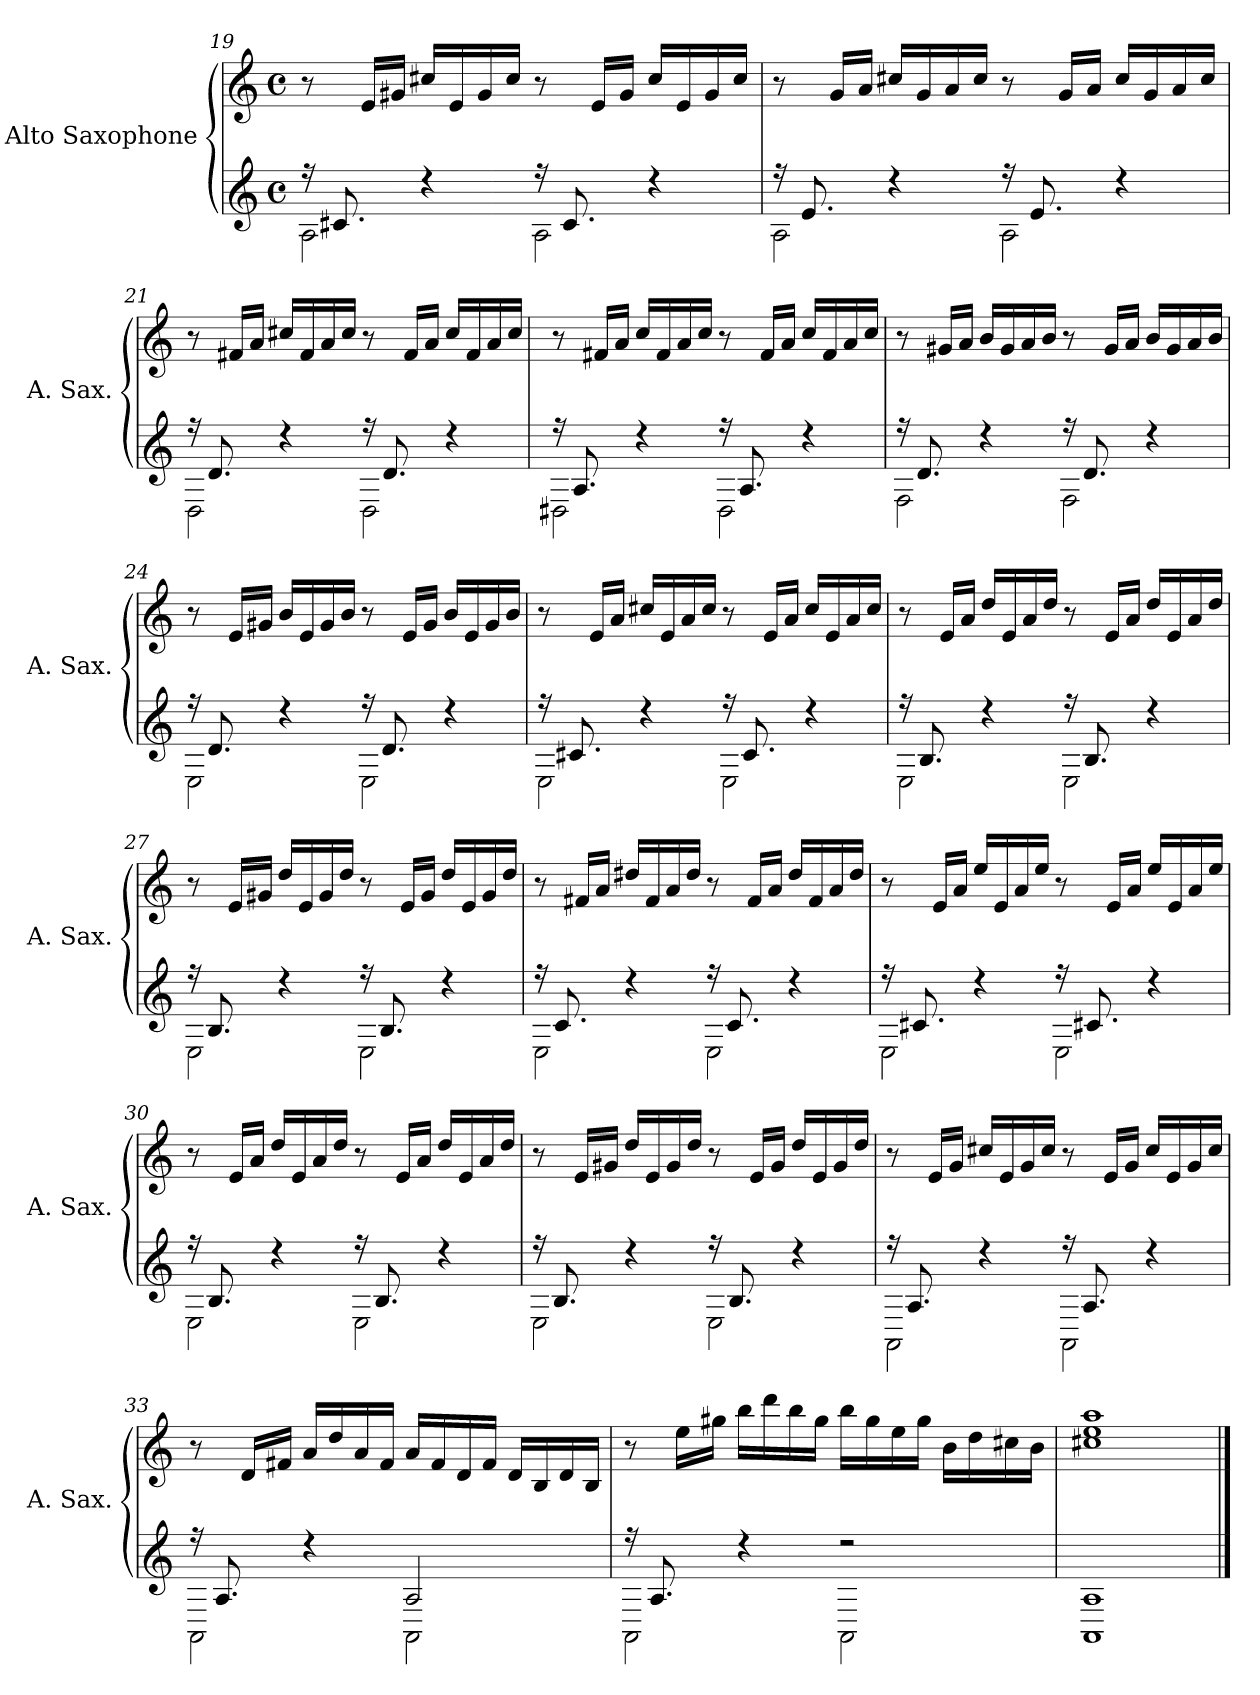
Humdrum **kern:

**kern	**kern
*part2	*part1
*staff2	*staff1
*I"Alto Saxophone	*I"Alto Saxophone
*I'A. Sax.	*I'A. Sax.
!!LO:LB:g=z
*clefG2	*clefG2
*ITrd5c9	*ITrd5c9
*k[b-e-a-]	*k[b-e-a-]
*E-:	*E-:
*M4/4	*M4/4
*met(c)	*met(c)
=19	=19
*^	*
16r	2C\	8r
8.En/	.	.
.	.	16G/LL
.	.	16Bn/JJ
4r	.	16en/LL
.	.	16G/
.	.	16B/
.	.	16e/JJ
16r	2C\	8r
8.E/	.	.
.	.	16G/LL
.	.	16B/JJ
4r	.	16e/LL
.	.	16G/
.	.	16B/
.	.	16e/JJ
=20	=20	=20
16r	2C\	8r
8.G/	.	.
.	.	16B-/LL
.	.	16c/JJ
4r	.	16en/LL
.	.	16B-/
.	.	16c/
.	.	16e/JJ
16r	2C\	8r
8.G/	.	.
.	.	16B-/LL
.	.	16c/JJ
4r	.	16e/LL
.	.	16B-/
.	.	16c/
.	.	16e/JJ
!!LO:PB:g=z
=21	=21	=21
16r	2FF\	8r
8.F/	.	.
.	.	16An/LL
.	.	16c/JJ
4r	.	16en/LL
.	.	16A/
.	.	16c/
.	.	16e/JJ
16r	2FF\	8r
8.F/	.	.
.	.	16A/LL
.	.	16c/JJ
4r	.	16e/LL
.	.	16A/
.	.	16c/
.	.	16e/JJ
=22	=22	=22
16r	2FF#X\	8r
8.C/	.	.
.	.	16An/LL
.	.	16c/JJ
4r	.	16e-/LL
.	.	16A/
.	.	16c/
.	.	16e-/JJ
16r	2FF#\	8r
8.C/	.	.
.	.	16A/LL
.	.	16c/JJ
4r	.	16e-/LL
.	.	16A/
.	.	16c/
.	.	16e-/JJ
!!LO:LB:g=z
=23	=23	=23
16r	2AA-\	8r
8.F/	.	.
.	.	16Bn/LL
.	.	16c/JJ
4r	.	16d/LL
.	.	16B/
.	.	16c/
.	.	16d/JJ
16r	2AA-\	8r
8.F/	.	.
.	.	16B/LL
.	.	16c/JJ
4r	.	16d/LL
.	.	16B/
.	.	16c/
.	.	16d/JJ
=24	=24	=24
16r	2GG\	8r
8.F/	.	.
.	.	16G/LL
.	.	16Bn/JJ
4r	.	16d/LL
.	.	16G/
.	.	16B/
.	.	16d/JJ
16r	2GG\	8r
8.F/	.	.
.	.	16G/LL
.	.	16B/JJ
4r	.	16d/LL
.	.	16G/
.	.	16B/
.	.	16d/JJ
!!LO:LB:g=z
=25	=25	=25
16r	2GG\	8r
8.En/	.	.
.	.	16G/LL
.	.	16c/JJ
4r	.	16en/LL
.	.	16G/
.	.	16c/
.	.	16e/JJ
16r	2GG\	8r
8.E/	.	.
.	.	16G/LL
.	.	16c/JJ
4r	.	16e/LL
.	.	16G/
.	.	16c/
.	.	16e/JJ
=26	=26	=26
16r	2GG\	8r
8.D/	.	.
.	.	16G/LL
.	.	16c/JJ
4r	.	16f/LL
.	.	16G/
.	.	16c/
.	.	16f/JJ
16r	2GG\	8r
8.D/	.	.
.	.	16G/LL
.	.	16c/JJ
4r	.	16f/LL
.	.	16G/
.	.	16c/
.	.	16f/JJ
!!LO:LB:g=z
=27	=27	=27
16r	2GG\	8r
8.D/	.	.
.	.	16G/LL
.	.	16Bn/JJ
4r	.	16f/LL
.	.	16G/
.	.	16B/
.	.	16f/JJ
16r	2GG\	8r
8.D/	.	.
.	.	16G/LL
.	.	16B/JJ
4r	.	16f/LL
.	.	16G/
.	.	16B/
.	.	16f/JJ
=28	=28	=28
16r	2GG\	8r
8.E-/	.	.
.	.	16An/LL
.	.	16c/JJ
4r	.	16f#X/LL
.	.	16A/
.	.	16c/
.	.	16f#/JJ
16r	2GG\	8r
8.E-/	.	.
.	.	16A/LL
.	.	16c/JJ
4r	.	16f#/LL
.	.	16A/
.	.	16c/
.	.	16f#/JJ
!!LO:LB:g=z
=29	=29	=29
16r	2GG\	8r
8.En/	.	.
.	.	16G/LL
.	.	16c/JJ
4r	.	16g/LL
.	.	16G/
.	.	16c/
.	.	16g/JJ
16r	2GG\	8r
8.En/	.	.
.	.	16G/LL
.	.	16c/JJ
4r	.	16g/LL
.	.	16G/
.	.	16c/
.	.	16g/JJ
=30	=30	=30
16r	2GG\	8r
8.D/	.	.
.	.	16G/LL
.	.	16c/JJ
4r	.	16f/LL
.	.	16G/
.	.	16c/
.	.	16f/JJ
16r	2GG\	8r
8.D/	.	.
.	.	16G/LL
.	.	16c/JJ
4r	.	16f/LL
.	.	16G/
.	.	16c/
.	.	16f/JJ
!!LO:PB:g=z
=31	=31	=31
16r	2GG\	8r
8.D/	.	.
.	.	16G/LL
.	.	16Bn/JJ
4r	.	16f/LL
.	.	16G/
.	.	16B/
.	.	16f/JJ
16r	2GG\	8r
8.D/	.	.
.	.	16G/LL
.	.	16B/JJ
4r	.	16f/LL
.	.	16G/
.	.	16B/
.	.	16f/JJ
=32	=32	=32
16r	2CC\	8r
8.C/	.	.
.	.	16G/LL
.	.	16B-/JJ
4r	.	16en/LL
.	.	16G/
.	.	16B-/
.	.	16e/JJ
16r	2CC\	8r
8.C/	.	.
.	.	16G/LL
.	.	16B-/JJ
4r	.	16e/LL
.	.	16G/
.	.	16B-/
.	.	16e/JJ
!!LO:LB:g=z
=33	=33	=33
16r	2CC\	8r
8.C/	.	.
.	.	16F/LL
.	.	16An/JJ
4r	.	16c/LL
.	.	16f/
.	.	16c/
.	.	16A/JJ
2C/	2CC\	16c/LL
.	.	16A/
.	.	16F/
.	.	16A/JJ
.	.	16F/LL
.	.	16D/
.	.	16F/
.	.	16D/JJ
=34	=34	=34
16r	2CC\	8r
8.C/	.	.
.	.	16g\LL
.	.	16bn\JJ
4r	.	16dd\LL
.	.	16ff\
.	.	16dd\
.	.	16b\JJ
2r	2CC\	16dd\LL
.	.	16b\
.	.	16g\
.	.	16b\JJ
.	.	16d\LL
.	.	16f\
.	.	16en\
.	.	16d\JJ
=35	=35	=35
1C	1CC	1en 1g 1cc
*v	*v	*
==	==
*-	*-
